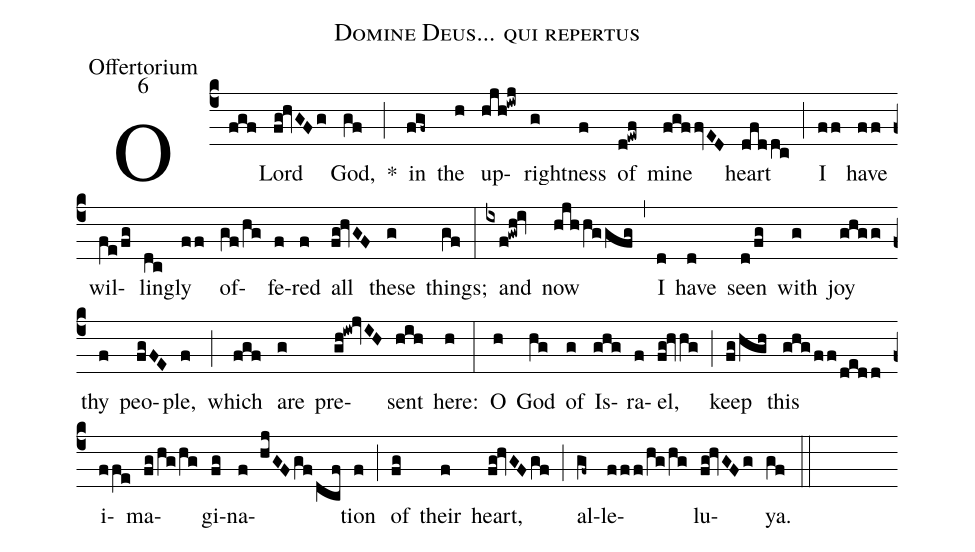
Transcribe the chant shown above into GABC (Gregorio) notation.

name:Domine Deus... qui repertus;
office-part:Offertorium;
mode:6;
%%
(c4) O(fgf) Lord(fg!hvGFg) God,(gf) *(;) in(fgf~) the(h) up(hjh!iwj)right(g)ness(f) of(d!ewf) mine(fgffvED) heart(dfddc) (;) I(ff) have(ff) wil(fe/fg)ling(dc)ly(ff) of(gf/hg)fe(f)red(f) all(fg!hvGF) these(g) things;(gf) (:) and(ixf!gwh!iv) now(hjhhggfg) (,) I(d) have(d) seen(d/fg) with(g) joy(ghgg) thy(f) peo(fgFE)ple,(f) (;) which(fgf) are(g) pre(gh!iw!jvIH)sent(hih) here:(h) (:) O(h) God(hg) of(g) Is(ghg)ra(f)el,(fg!hvhg) (;) keep(fg/hgh) this(ghg/ff/dedd) i(ffe)ma(fg/hg/hg)gi(fg)na(f hjGF/gf/dcf)tion(f) (;) of(fg) their(f) heart,(fg!hvGF/gf) (;) al(gf~)le(fff/hg/hg)lu(fg!hvGFg)ya.(gf) (::)
